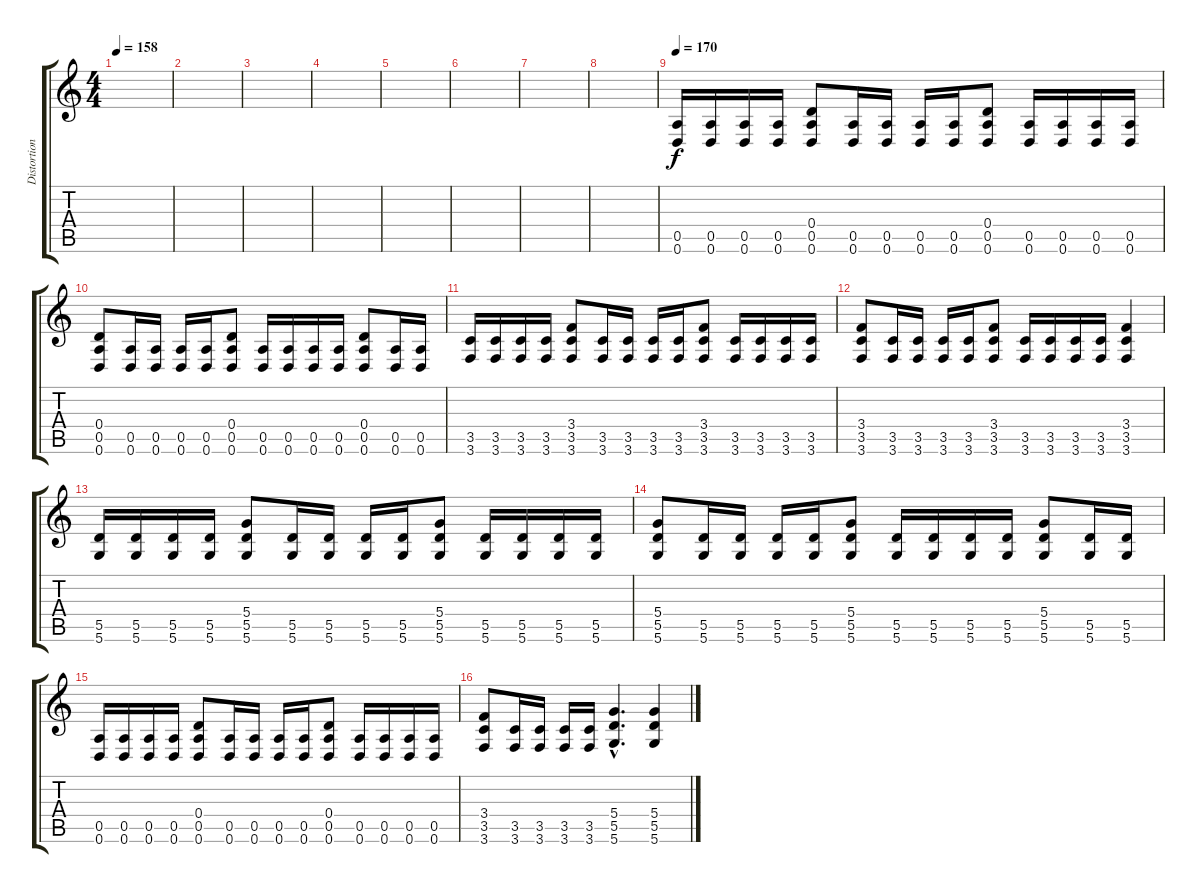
\track ("Distortion Guitar 1" "Distortion") {instrument overdrivenguitar}
\staff {score tabs}
\tuning (E4 B3 G3 D3 A2 D2) {hide}
\ts (4 4)
\tempo 158
\clef g2
\ks c
|
|
|
|
|
|
|
|
\tempo 170
(0.5 0.6).16 (0.5 0.6).16 (0.5 0.6).16 (0.5 0.6).16 (0.4 0.5 0.6).8 (0.5 0.6).16 (0.5 0.6).16 (0.5 0.6).16 (0.5 0.6).16 (0.4 0.5 0.6).8 (0.5 0.6).16 (0.5 0.6).16 (0.5 0.6).16 (0.5 0.6).16 |
(0.4 0.5 0.6).8 (0.5 0.6).16 (0.5 0.6).16 (0.5 0.6).16 (0.5 0.6).16 (0.4 0.5 0.6).8 (0.5 0.6).16 (0.5 0.6).16 (0.5 0.6).16 (0.5 0.6).16 (0.4 0.5 0.6).8 (0.5 0.6).16 (0.5 0.6).16 |
(3.5 3.6).16 (3.5 3.6).16 (3.5 3.6).16 (3.5 3.6).16 (3.4 3.5 3.6).8 (3.5 3.6).16 (3.5 3.6).16 (3.5 3.6).16 (3.5 3.6).16 (3.4 3.5 3.6).8 (3.5 3.6).16 (3.5 3.6).16 (3.5 3.6).16 (3.5 3.6).16 |
(3.4 3.5 3.6).8 (3.5 3.6).16 (3.5 3.6).16 (3.5 3.6).16 (3.5 3.6).16 (3.4 3.5 3.6).8 (3.5 3.6).16 (3.5 3.6).16 (3.5 3.6).16 (3.5 3.6).16 (3.4 3.5 3.6).4 |
(5.5 5.6).16 (5.5 5.6).16 (5.5 5.6).16 (5.5 5.6).16 (5.4 5.5 5.6).8 (5.5 5.6).16 (5.5 5.6).16 (5.5 5.6).16 (5.5 5.6).16 (5.4 5.5 5.6).8 (5.5 5.6).16 (5.5 5.6).16 (5.5 5.6).16 (5.5 5.6).16 |
(5.4 5.5 5.6).8 (5.5 5.6).16 (5.5 5.6).16 (5.5 5.6).16 (5.5 5.6).16 (5.4 5.5 5.6).8 (5.5 5.6).16 (5.5 5.6).16 (5.5 5.6).16 (5.5 5.6).16 (5.4 5.5 5.6).8 (5.5 5.6).16 (5.5 5.6).16 |
(0.5 0.6).16 (0.5 0.6).16 (0.5 0.6).16 (0.5 0.6).16 (0.4 0.5 0.6).8 (0.5 0.6).16 (0.5 0.6).16 (0.5 0.6).16 (0.5 0.6).16 (0.4 0.5 0.6).8 (0.5 0.6).16 (0.5 0.6).16 (0.5 0.6).16 (0.5 0.6).16 |
(3.4 3.5 3.6).8 (3.5 3.6).16 (3.5 3.6).16 (3.5 3.6).16 (3.5 3.6).16 (5.4{hac} 5.5{hac} 5.6{hac}).4{d} (5.4 5.5 5.6).4
